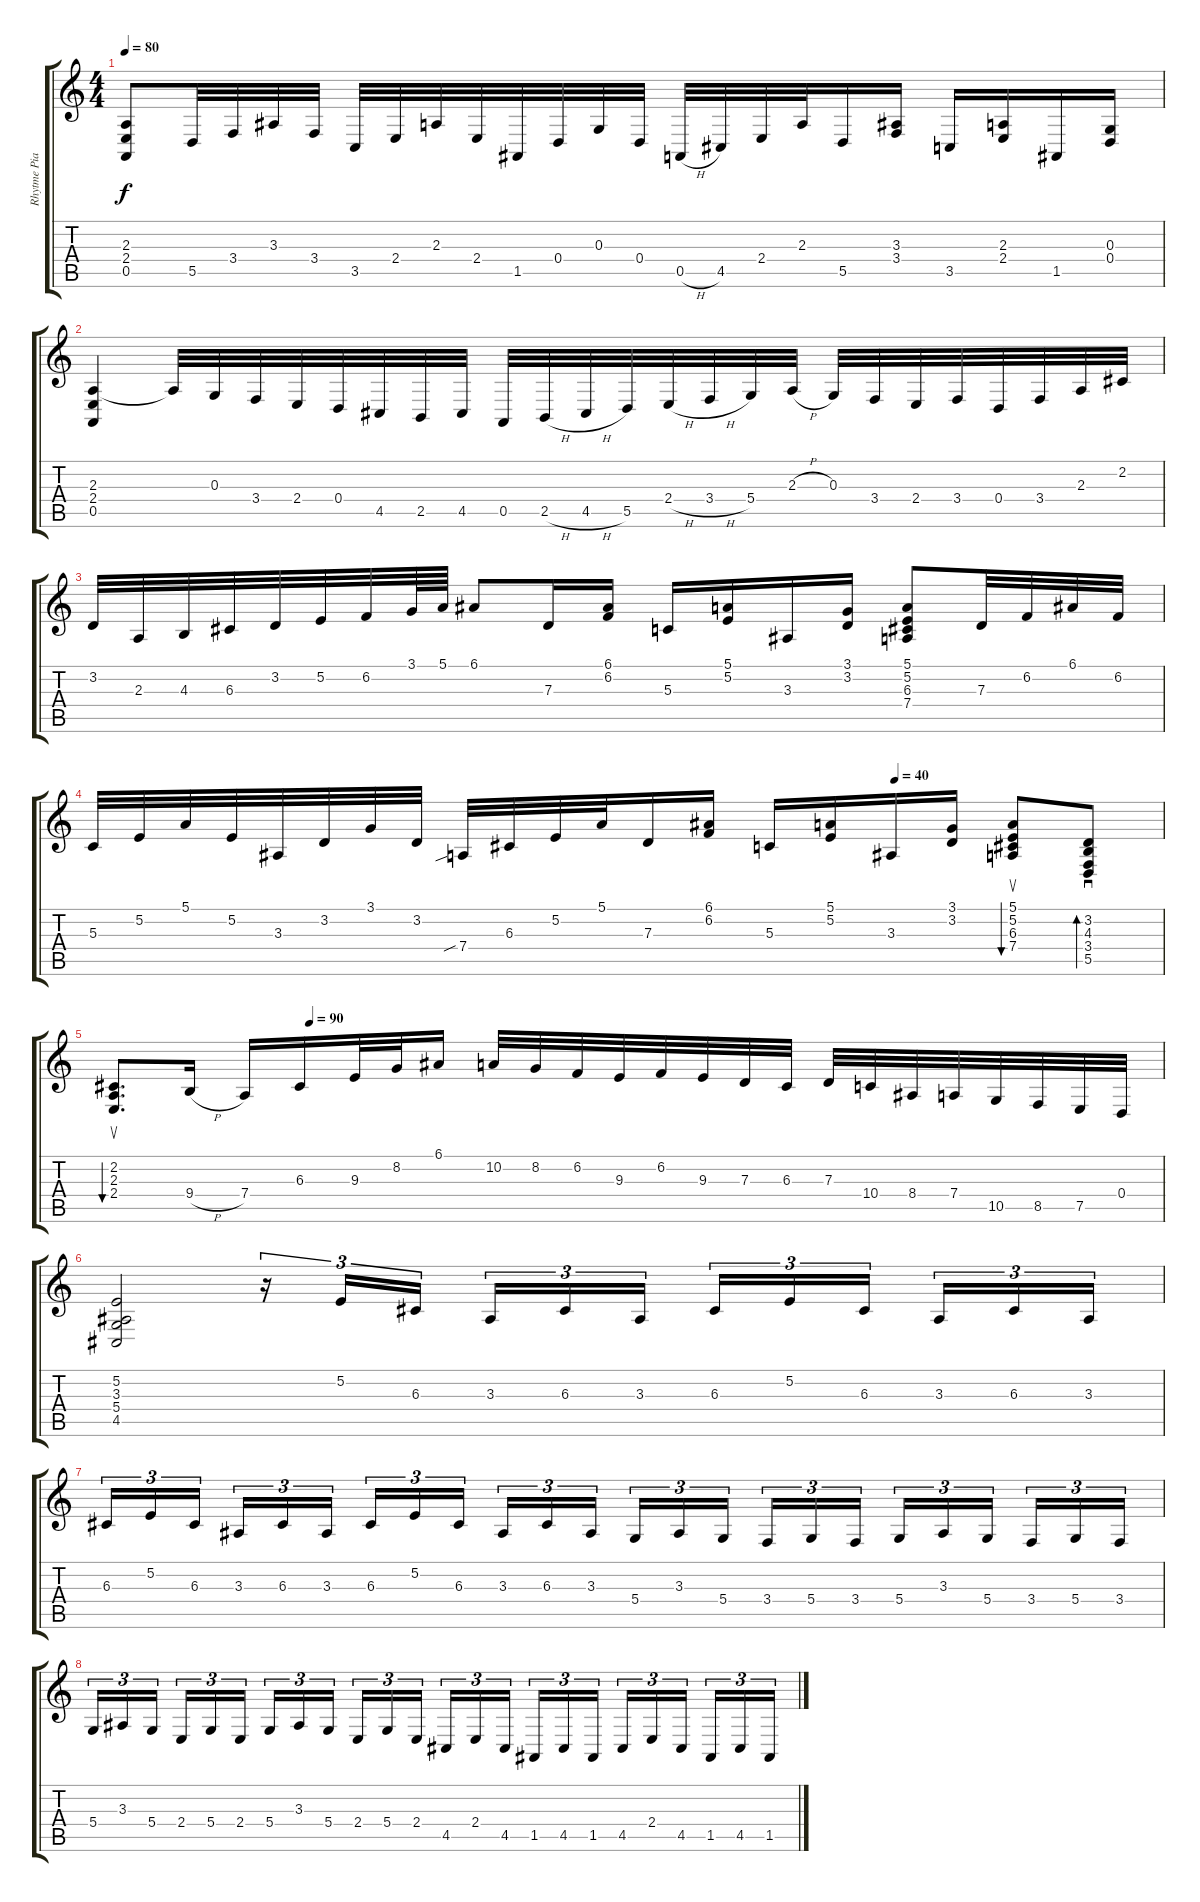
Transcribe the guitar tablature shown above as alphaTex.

\track ("Rhytme Piano" "Rhytme Pia") {instrument acousticgrandpiano}
\staff {score tabs}
\tuning (E4 B3 G3 D3 A2 D2) {hide}
\ts (4 4)
\tempo 80
\clef g2
\ks c
(2.3 2.4 0.5).8{dy f} 5.5.32 3.4.32 3.3.32 3.4.32 3.5.32 2.4.32 2.3.32 2.4.32 1.5.32 0.4.32 0.3.32 0.4.32 0.5{h}.32 4.5.32 2.4.32 2.3.32 5.5.16 (3.3 3.4).16 3.5.16 (2.3 2.4).16 1.5.16 (0.3 0.4).16 |
(2.3 2.4 0.5).4 2.3{t}.32 0.3.32 3.4.32 2.4.32 0.4.32 4.5.32 2.5.32 4.5.32 0.5.32 2.5{h}.32 4.5{h}.32 5.5.32 2.4{h}.32 3.4{h}.32 5.4.32 2.3{h}.32 0.3.32 3.4.32 2.4.32 3.4.32 0.4.32 3.4.32 2.3.32 2.2.32 |
3.2.32 2.3.32 4.3.32 6.3.32 3.2.32 5.2.32 6.2.32 3.1.64 5.1.64 6.1.8 7.3.16 (6.1 6.2).16 5.3.16 (5.1 5.2).16 3.3.16 (3.1 3.2).16 (5.1 5.2 6.3 7.4).8 7.3.32 6.2.32 6.1.32 6.2.32 |
\tempo (40 0.75)
5.3.32 5.2.32 5.1.32 5.2.32 3.3.32 3.2.32 3.1.32 3.2.32 7.4{sib}.32 6.3.32 5.2.32 5.1.32 7.3.16 (6.1 6.2).16 5.3.16 (5.1 5.2).16 3.3.16 (3.1 3.2).16 (5.1 5.2 6.3 7.4).8{su bu 60} (3.2 4.3 3.4 5.5).8{sd bd 120} |
\tempo (90 0.1875)
(2.2 2.3 2.4).8{d su bu 240} 9.4{h}.16 7.4.16 6.3.16 9.3.32 8.2.32 6.1.16 10.2.32 8.2.32 6.2.32 9.3.32 6.2.32 9.3.32 7.3.32 6.3.32 7.3.32 10.4.32 8.4.32 7.4.32 10.5.32 8.5.32 7.5.32 0.4.32 |
(5.2 3.3 5.4 4.5).2 r.16{tu (3 2)} 5.2.16{tu (3 2)} 6.3.16{tu (3 2) beam splitsecondary} 3.3.16{tu (3 2)} 6.3.16{tu (3 2)} 3.3.16{tu (3 2)} 6.3.16{tu (3 2)} 5.2.16{tu (3 2)} 6.3.16{tu (3 2) beam splitsecondary} 3.3.16{tu (3 2)} 6.3.16{tu (3 2)} 3.3.16{tu (3 2)} |
6.3.16{tu (3 2)} 5.2.16{tu (3 2)} 6.3.16{tu (3 2) beam splitsecondary} 3.3.16{tu (3 2)} 6.3.16{tu (3 2)} 3.3.16{tu (3 2)} 6.3.16{tu (3 2)} 5.2.16{tu (3 2)} 6.3.16{tu (3 2) beam splitsecondary} 3.3.16{tu (3 2)} 6.3.16{tu (3 2)} 3.3.16{tu (3 2)} 5.4.16{tu (3 2)} 3.3.16{tu (3 2)} 5.4.16{tu (3 2) beam splitsecondary} 3.4.16{tu (3 2)} 5.4.16{tu (3 2)} 3.4.16{tu (3 2)} 5.4.16{tu (3 2)} 3.3.16{tu (3 2)} 5.4.16{tu (3 2) beam splitsecondary} 3.4.16{tu (3 2)} 5.4.16{tu (3 2)} 3.4.16{tu (3 2)} |
5.4.16{tu (3 2)} 3.3.16{tu (3 2)} 5.4.16{tu (3 2) beam splitsecondary} 2.4.16{tu (3 2)} 5.4.16{tu (3 2)} 2.4.16{tu (3 2)} 5.4.16{tu (3 2)} 3.3.16{tu (3 2)} 5.4.16{tu (3 2) beam splitsecondary} 2.4.16{tu (3 2)} 5.4.16{tu (3 2)} 2.4.16{tu (3 2)} 4.5.16{tu (3 2)} 2.4.16{tu (3 2)} 4.5.16{tu (3 2) beam splitsecondary} 1.5.16{tu (3 2)} 4.5.16{tu (3 2)} 1.5.16{tu (3 2)} 4.5.16{tu (3 2)} 2.4.16{tu (3 2)} 4.5.16{tu (3 2) beam splitsecondary} 1.5.16{tu (3 2)} 4.5.16{tu (3 2)} 1.5.16{tu (3 2)}
